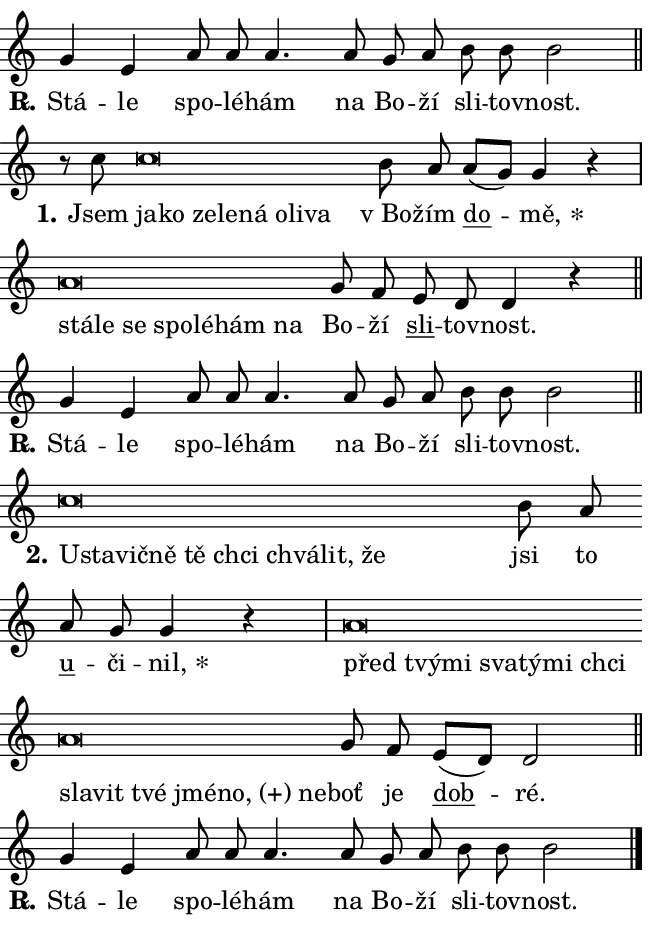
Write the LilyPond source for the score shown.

\version "2.24.0"
\header { tagline = "" }
\paper {
  indent = 0\cm
  top-margin = 0\cm
  right-margin = 0.13\cm % to fit lyric hyphens
  bottom-margin = 0\cm
  left-margin = 0\cm
  paper-width = 11\cm
  page-breaking = #ly:one-page-breaking
  system-system-spacing.basic-distance = #11
  score-system-spacing.basic-distance = #11
  ragged-last = ##f
}


%% Author: Thomas Morley
%% https://lists.gnu.org/archive/html/lilypond-user/2020-05/msg00002.html
#(define (line-position grob)
"Returns position of @var[grob} in current system:
   @code{'start}, if at first time-step
   @code{'end}, if at last time-step
   @code{'middle} otherwise
"
  (let* ((col (ly:item-get-column grob))
         (ln (ly:grob-object col 'left-neighbor))
         (rn (ly:grob-object col 'right-neighbor))
         (col-to-check-left (if (ly:grob? ln) ln col))
         (col-to-check-right (if (ly:grob? rn) rn col))
         (break-dir-left
           (and
             (ly:grob-property col-to-check-left 'non-musical #f)
             (ly:item-break-dir col-to-check-left)))
         (break-dir-right
           (and
             (ly:grob-property col-to-check-right 'non-musical #f)
             (ly:item-break-dir col-to-check-right))))
        (cond ((eqv? 1 break-dir-left) 'start)
              ((eqv? -1 break-dir-right) 'end)
              (else 'middle))))

#(define (tranparent-at-line-position vctor)
  (lambda (grob)
  "Relying on @code{line-position} select the relevant enry from @var{vctor}.
Used to determine transparency,"
    (case (line-position grob)
      ((end) (not (vector-ref vctor 0)))
      ((middle) (not (vector-ref vctor 1)))
      ((start) (not (vector-ref vctor 2))))))

noteHeadBreakVisibility =
#(define-music-function (break-visibility)(vector?)
"Makes @code{NoteHead}s transparent relying on @var{break-visibility}"
#{
  \override NoteHead.transparent =
    #(tranparent-at-line-position break-visibility)
#})

#(define delete-ledgers-for-transparent-note-heads
  (lambda (grob)
    "Reads whether a @code{NoteHead} is transparent.
If so this @code{NoteHead} is removed from @code{'note-heads} from
@var{grob}, which is supposed to be @code{LedgerLineSpanner}.
As a result ledgers are not printed for this @code{NoteHead}"
    (let* ((nhds-array (ly:grob-object grob 'note-heads))
           (nhds-list
             (if (ly:grob-array? nhds-array)
                 (ly:grob-array->list nhds-array)
                 '()))
           ;; Relies on the transparent-property being done before
           ;; Staff.LedgerLineSpanner.after-line-breaking is executed.
           ;; This is fragile ...
           (to-keep
             (remove
               (lambda (nhd)
                 (ly:grob-property nhd 'transparent #f))
               nhds-list)))
      ;; TODO find a better method to iterate over grob-arrays, similiar
      ;; to filter/remove etc for lists
      ;; For now rebuilt from scratch
      (set! (ly:grob-object grob 'note-heads)  '())
      (for-each
        (lambda (nhd)
          (ly:pointer-group-interface::add-grob grob 'note-heads nhd))
        to-keep))))

squashNotes = {
  \override NoteHead.X-extent = #'(-0.2 . 0.2)
  \override NoteHead.Y-extent = #'(-0.75 . 0)
  \override NoteHead.stencil =
    #(lambda (grob)
       (let ((pos (ly:grob-property grob 'staff-position)))
         (begin
           (if (< pos -7) (display "ERROR: Lower brevis then expected\n") (display ""))
           (if (<= pos -6) ly:text-interface::print ly:note-head::print))))
}
unSquashNotes = {
  \revert NoteHead.X-extent
  \revert NoteHead.Y-extent
  \revert NoteHead.stencil
}

hideNotes = \noteHeadBreakVisibility #begin-of-line-visible
unHideNotes = \noteHeadBreakVisibility #all-visible

% work-around for resetting accidentals
% https://lilypond.org/doc/v2.23/Documentation/notation/displaying-rhythms#unmetered-music
cadenzaMeasure = {
  \cadenzaOff
  \partial 1024 s1024
  \cadenzaOn
}

#(define-markup-command (accent layout props text) (markup?)
  "Underline accented syllable"
  (interpret-markup layout props
    #{\markup \override #'(offset . 4.3) \underline { #text }#}))

responsum = \markup \concat {
  "R" \hspace #-1.05 \path #0.1 #'((moveto 0 0.07) (lineto 0.9 0.8)) \hspace #0.05 "."
}

spaceSize = #0.6828661417322834 % exact space size for TeX Gyre Schola

\layout {
  \context {
    \Staff
    \remove "Time_signature_engraver"
    \override LedgerLineSpanner.after-line-breaking = #delete-ledgers-for-transparent-note-heads
  }
  \context {
    \Lyrics {
      \override LyricSpace.minimum-distance = \spaceSize
      \override LyricText.font-name = #"TeX Gyre Schola"
      \override LyricText.font-size = 1
      \override StanzaNumber.font-name = #"TeX Gyre Schola Bold"
      \override StanzaNumber.font-size = 1
    }
  }
  \context {
    \Score 
    \override NoteHead.text =
      #(lambda (grob) 
        (let ((pos (ly:grob-property grob 'staff-position)))
          #{\markup {
            \combine
              \halign #-0.55 \raise #(if (= pos -6) 0 0.5) \override #'(thickness . 2) \draw-line #'(3.2 . 0)
              \musicglyph "noteheads.sM1"
          }#}))
  }
}

% magnetic-lyrics.ily
%
%   written by
%     Jean Abou Samra <jean@abou-samra.fr>
%     Werner Lemberg <wl@gnu.org>
%
%   adapted by
%     Jiri Hon <jiri.hon@gmail.com>
%
% Version 2022-Apr-15

% https://www.mail-archive.com/lilypond-user@gnu.org/msg149350.html

#(define (Left_hyphen_pointer_engraver context)
   "Collect syllable-hyphen-syllable occurrences in lyrics and store
them in properties.  This engraver only looks to the left.  For
example, if the lyrics input is @code{foo -- bar}, it does the
following.

@itemize @bullet
@item
Set the @code{text} property of the @code{LyricHyphen} grob between
@q{foo} and @q{bar} to @code{foo}.

@item
Set the @code{left-hyphen} property of the @code{LyricText} grob with
text @q{foo} to the @code{LyricHyphen} grob between @q{foo} and
@q{bar}.
@end itemize

Use this auxiliary engraver in combination with the
@code{lyric-@/text::@/apply-@/magnetic-@/offset!} hook."
   (let ((hyphen #f)
         (text #f))
     (make-engraver
      (acknowledgers
       ((lyric-syllable-interface engraver grob source-engraver)
        (set! text grob)))
      (end-acknowledgers
       ((lyric-hyphen-interface engraver grob source-engraver)
        ;(when (not (grob::has-interface grob 'lyric-space-interface))
          (set! hyphen grob)));)
      ((stop-translation-timestep engraver)
       (when (and text hyphen)
         (ly:grob-set-object! text 'left-hyphen hyphen))
       (set! text #f)
       (set! hyphen #f)))))

#(define (lyric-text::apply-magnetic-offset! grob)
   "If the space between two syllables is less than the value in
property @code{LyricText@/.details@/.squash-threshold}, move the right
syllable to the left so that it gets concatenated with the left
syllable.

Use this function as a hook for
@code{LyricText@/.after-@/line-@/breaking} if the
@code{Left_@/hyphen_@/pointer_@/engraver} is active."
   (let ((hyphen (ly:grob-object grob 'left-hyphen #f)))
     (when hyphen
       (let ((left-text (ly:spanner-bound hyphen LEFT)))
         (when (grob::has-interface left-text 'lyric-syllable-interface)
           (let* ((common (ly:grob-common-refpoint grob left-text X))
                  (this-x-ext (ly:grob-extent grob common X))
                  (left-x-ext
                   (begin
                     ;; Trigger magnetism for left-text.
                     (ly:grob-property left-text 'after-line-breaking)
                     (ly:grob-extent left-text common X)))
                  ;; `delta` is the gap width between two syllables.
                  (delta (- (interval-start this-x-ext)
                            (interval-end left-x-ext)))
                  (details (ly:grob-property grob 'details))
                  (threshold (assoc-get 'squash-threshold details 0.2)))
             (when (< delta threshold)
               (let* (;; We have to manipulate the input text so that
                      ;; ligatures crossing syllable boundaries are not
                      ;; disabled.  For languages based on the Latin
                      ;; script this is essentially a beautification.
                      ;; However, for non-Western scripts it can be a
                      ;; necessity.
                      (lt (ly:grob-property left-text 'text))
                      (rt (ly:grob-property grob 'text))
                      (is-space (grob::has-interface hyphen 'lyric-space-interface))
                      (space (if is-space " " ""))
                      (extra-delta (if is-space spaceSize 0))
                      ;; Append new syllable.
                      (ltrt-space (if (and (string? lt) (string? rt))
                                (string-append lt space rt)
                                (make-concat-markup (list lt space rt))))
                      ;; Right-align `ltrt` to the right side.
                      (ltrt-space-markup (grob-interpret-markup
                               grob
                               (make-translate-markup
                                (cons (interval-length this-x-ext) 0)
                                (make-right-align-markup ltrt-space)))))
                 (begin
                   ;; Don't print `left-text`.
                   (ly:grob-set-property! left-text 'stencil #f)
                   ;; Set text and stencil (which holds all collected
                   ;; syllables so far) and shift it to the left.
                   (ly:grob-set-property! grob 'text ltrt-space)
                   (ly:grob-set-property! grob 'stencil ltrt-space-markup)
                   (ly:grob-translate-axis! grob (- (- delta extra-delta)) X))))))))))


#(define (lyric-hyphen::displace-bounds-first grob)
   ;; Make very sure this callback isn't triggered too early.
   (let ((left (ly:spanner-bound grob LEFT))
         (right (ly:spanner-bound grob RIGHT)))
     (ly:grob-property left 'after-line-breaking)
     (ly:grob-property right 'after-line-breaking)
     (ly:lyric-hyphen::print grob)))

squashThreshold = #0.4

\layout {
  \context {
    \Lyrics
    \consists #Left_hyphen_pointer_engraver
    \override LyricText.after-line-breaking =
      #lyric-text::apply-magnetic-offset!
    \override LyricHyphen.stencil = #lyric-hyphen::displace-bounds-first
    \override LyricText.details.squash-threshold = \squashThreshold
    \override LyricHyphen.minimum-distance = 0
    \override LyricHyphen.minimum-length = \squashThreshold
  }
}

squashText = \override LyricText.details.squash-threshold = 9999
unSquashText = \override LyricText.details.squash-threshold = \squashThreshold

leftText = \override LyricText.self-alignment-X = #LEFT
unLeftText = \revert LyricText.self-alignment-X

starOffset = #(lambda (grob) 
                (let ((x_offset (ly:self-alignment-interface::aligned-on-x-parent grob)))
                  (if (= x_offset 0) 0 (+ x_offset 1.2))))

star = #(define-music-function (syllable)(string?)
"Append star separator at the end of a syllable"
#{
  \once \override LyricText.X-offset = #starOffset
  \lyricmode { \markup {
    #syllable
    \override #'((font-name . "TeX Gyre Schola Bold")) \hspace #0.2 \lower #0.65 \larger "*"
  } }
#})

starAccent = #(define-music-function (syllable)(string?)
"Append star separator at the end of a syllable and make accent"
#{
  \once \override LyricText.X-offset = #starOffset
  \lyricmode { \markup {
    \accent #syllable
    \override #'((font-name . "TeX Gyre Schola Bold")) \hspace #0.2 \lower #0.65 \larger "*"
  } }
#})

breath = #(define-music-function (syllable)(string?)
"Append breathing indicator at the end of a syllable"
#{
  \lyricmode { \markup { #syllable "+" } }
#})

optionalBreath = #(define-music-function (syllable)(string?)
"Append optional breathing indicator at the end of a syllable"
#{
  \lyricmode { \markup { #syllable "(+)" } }
#})


\score {
    <<
        \new Voice = "melody" { \cadenzaOn \key c \major \relative { g'4 e a8 a a4. \bar "" a8 g a b b b2 \cadenzaMeasure \bar "||" \break } }
        \new Lyrics \lyricsto "melody" { \lyricmode { \set stanza = \responsum
Stá -- le spo -- lé -- hám na Bo -- ží sli -- tov -- nost. } }
    >>
    \layout {}
}

\score {
    <<
        \new Voice = "melody" { \cadenzaOn \key c \major \relative { r8 c''8 \squashNotes c\breve*1/16 \hideNotes \breve*1/16 \bar "" \breve*1/16 \bar "" \breve*1/16 \bar "" \breve*1/16 \bar "" \breve*1/16 \bar "" \breve*1/16 \breve*1/16 \bar "" \unHideNotes \unSquashNotes b8 a \bar "" a[( g)] g4 r \cadenzaMeasure \bar "|" \squashNotes a\breve*1/16 \hideNotes \breve*1/16 \bar "" \breve*1/16 \bar "" \breve*1/16 \bar "" \breve*1/16 \bar "" \breve*1/16 \breve*1/16 \bar "" \unHideNotes \unSquashNotes g8 f \bar "" e d d4 r \cadenzaMeasure \bar "||" \break } }
        \new Lyrics \lyricsto "melody" { \lyricmode { \set stanza = "1."
Jsem \leftText ja -- \squashText ko ze -- le -- ná o -- li -- va \unLeftText \unSquashText "v Bo" -- žím \markup \accent do -- \star mě, \leftText stá -- \squashText le se spo -- lé -- hám na \unLeftText \unSquashText Bo -- ží \markup \accent sli -- tov -- nost. } }
    >>
    \layout {}
}

\score {
    <<
        \new Voice = "melody" { \cadenzaOn \key c \major \relative { g'4 e a8 a a4. \bar "" a8 g a b b b2 \cadenzaMeasure \bar "||" \break } }
        \new Lyrics \lyricsto "melody" { \lyricmode { \set stanza = \responsum
Stá -- le spo -- lé -- hám na Bo -- ží sli -- tov -- nost. } }
    >>
    \layout {}
}

\score {
    <<
        \new Voice = "melody" { \cadenzaOn \key c \major \relative { \squashNotes c''\breve*1/16 \hideNotes \breve*1/16 \bar "" \breve*1/16 \bar "" \breve*1/16 \bar "" \breve*1/16 \bar "" \breve*1/16 \bar "" \breve*1/16 \bar "" \breve*1/16 \breve*1/16 \bar "" \unHideNotes \unSquashNotes b8 a \bar "" a g g4 r \cadenzaMeasure \bar "|" \squashNotes a\breve*1/16 \hideNotes \breve*1/16 \bar "" \breve*1/16 \bar "" \breve*1/16 \bar "" \breve*1/16 \bar "" \breve*1/16 \bar "" \breve*1/16 \bar "" \breve*1/16 \bar "" \breve*1/16 \bar "" \breve*1/16 \bar "" \breve*1/16 \bar "" \breve*1/16 \breve*1/16 \bar "" \unHideNotes \unSquashNotes g8 f \bar "" e[( d)] d2 \cadenzaMeasure \bar "||" \break } }
        \new Lyrics \lyricsto "melody" { \lyricmode { \set stanza = "2."
\leftText U -- \squashText sta -- vič -- ně tě chci chvá -- lit, že \unLeftText \unSquashText jsi to \markup \accent u -- či -- \star nil, \leftText před \squashText tvý -- mi sva -- tý -- mi chci sla -- vit tvé jmé -- \optionalBreath no, ne -- \unLeftText \unSquashText boť je \markup \accent dob -- ré. } }
    >>
    \layout {}
}

\score {
    <<
        \new Voice = "melody" { \cadenzaOn \key c \major \relative { g'4 e a8 a a4. \bar "" a8 g a b b b2 \cadenzaMeasure \bar "||" \break } \bar "|." }
        \new Lyrics \lyricsto "melody" { \lyricmode { \set stanza = \responsum
Stá -- le spo -- lé -- hám na Bo -- ží sli -- tov -- nost. } }
    >>
    \layout {}
}
